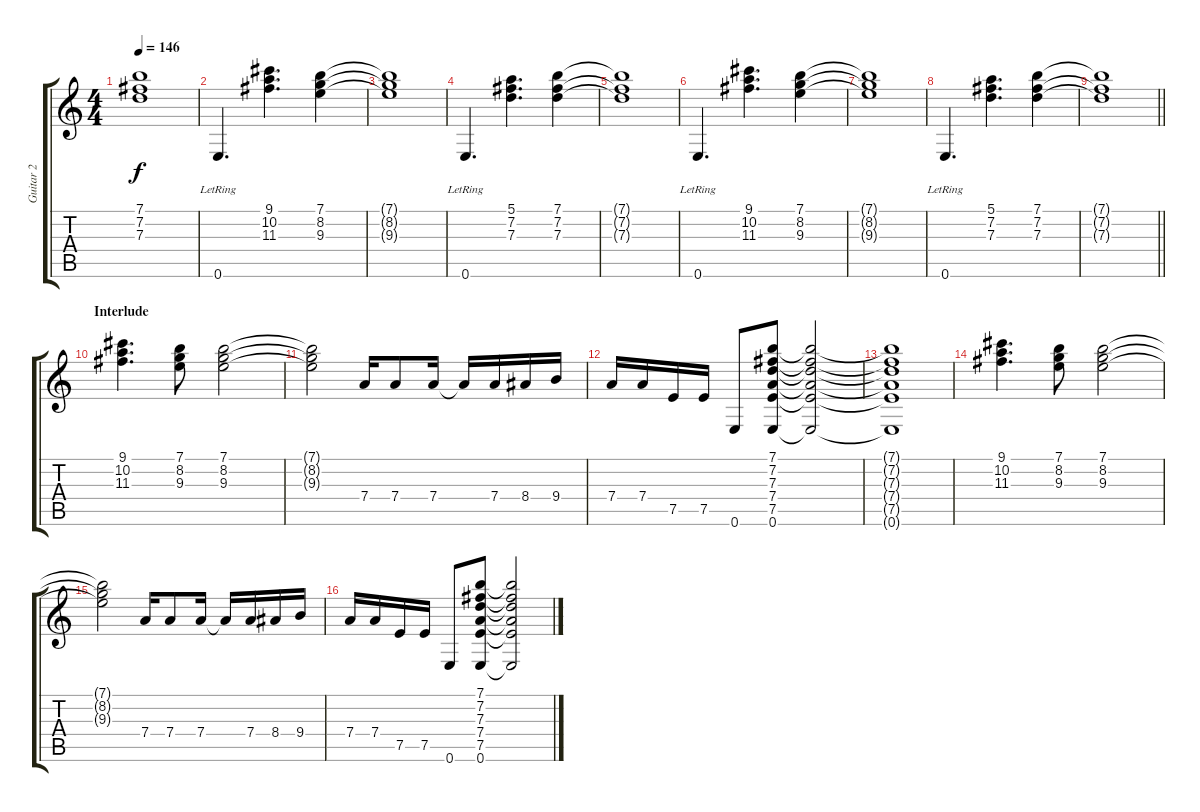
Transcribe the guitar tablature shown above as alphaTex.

\track ("Guitar 2" "Guitar 2") {instrument overdrivenguitar}
\staff {score tabs}
\tuning (E4 B3 G3 D3 A2 E2) {hide}
\ts (4 4)
\tempo 146
\clef g2
\ks c
(7.1{t} 7.2{t} 7.3{t}).1{dy f} |
0.6{lr}.4{d} (9.1 10.2 11.3).4{d} (7.1 8.2 9.3).4 |
(7.1{t} 8.2{t} 9.3{t}).1 |
0.6{lr}.4{d} (5.1 7.2 7.3).4{d} (7.1 7.2 7.3).4 |
(7.1{t} 7.2{t} 7.3{t}).1 |
0.6{lr}.4{d} (9.1 10.2 11.3).4{d} (7.1 8.2 9.3).4 |
(7.1{t} 8.2{t} 9.3{t}).1 |
0.6{lr}.4{d} (5.1 7.2 7.3).4{d} (7.1 7.2 7.3).4 |
\barLineRight lightlight
(7.1{t} 7.2{t} 7.3{t}).1 |
\section ("" "Interlude")
(9.1 10.2 11.3).4{d} (7.1 8.2 9.3).8 (7.1 8.2 9.3).2 |
(7.1{t} 8.2{t} 9.3{t}).2 7.4.16 7.4.8 7.4.16 7.4{t}.16 7.4.16 8.4.16 9.4.16 |
7.4.16 7.4.16 7.5.16 7.5.16 0.6.8 (7.1 7.2 7.3 7.4 7.5 0.6).8 (7.1{t} 7.2{t} 7.3{t} 7.4{t} 7.5{t} 0.6{t}).2 |
(7.1{t} 7.2{t} 7.3{t} 7.4{t} 7.5{t} 0.6{t}).1 |
(9.1 10.2 11.3).4{d} (7.1 8.2 9.3).8 (7.1 8.2 9.3).2 |
(7.1{t} 8.2{t} 9.3{t}).2 7.4.16 7.4.8 7.4.16 7.4{t}.16 7.4.16 8.4.16 9.4.16 |
7.4.16 7.4.16 7.5.16 7.5.16 0.6.8 (7.1 7.2 7.3 7.4 7.5 0.6).8 (7.1{t} 7.2{t} 7.3{t} 7.4{t} 7.5{t} 0.6{t}).2
